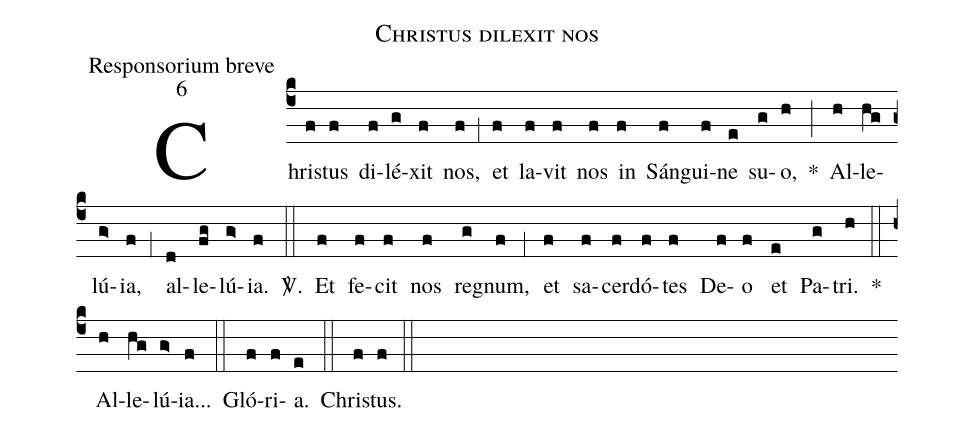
name:Christus dilexit nos;
office-part:Responsorium breve;
mode:6;
%%
(c4) Chri(f)stus(f) di(f)lé(g)xit(f) nos,(f) (;1) et(f) la(f)vit(f) nos(f) in(f) Sán(f)gui(f)ne(e) su(g)o,(h) *(;) Al(h)le(hg)lú(g>)ia,(f) (;1) al(d)le(fg)lú(g>)ia.(f) <sp>V/</sp>.(::) Et(f) fe(f)cit(f) nos(f) re(g)gnum,(f) (;1) et(f) sa(f)cer(f)dó(f)tes(f) De(f)o(f) et(e) Pa(g)tri.(h) *(::) Al(h)le(hg)lú(g>)ia...(f) (::) Gló(f)ri(f)a.(e) (::) Chri(f)stus.(f) (::)
